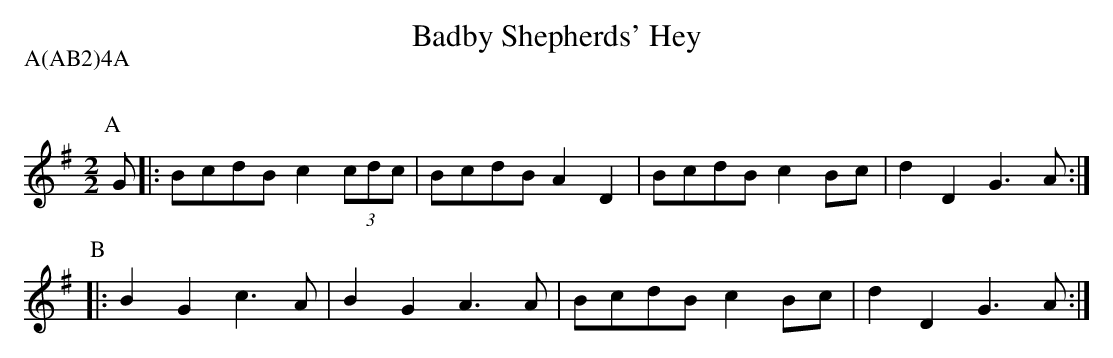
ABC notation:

X:1
T:Shepherds' Hey, Badby
Q:120
M:2/2
L:1/8
P:A(AB2)4A
K:G
P:A
G|:BcdB c2(3cdc|BcdB A2D2|BcdB c2Bc|d2D2 G3 A:|
P:B
|:B2G2 c3A    |B2G2 A3A |BcdB c2Bc|d2D2 G3A:|
